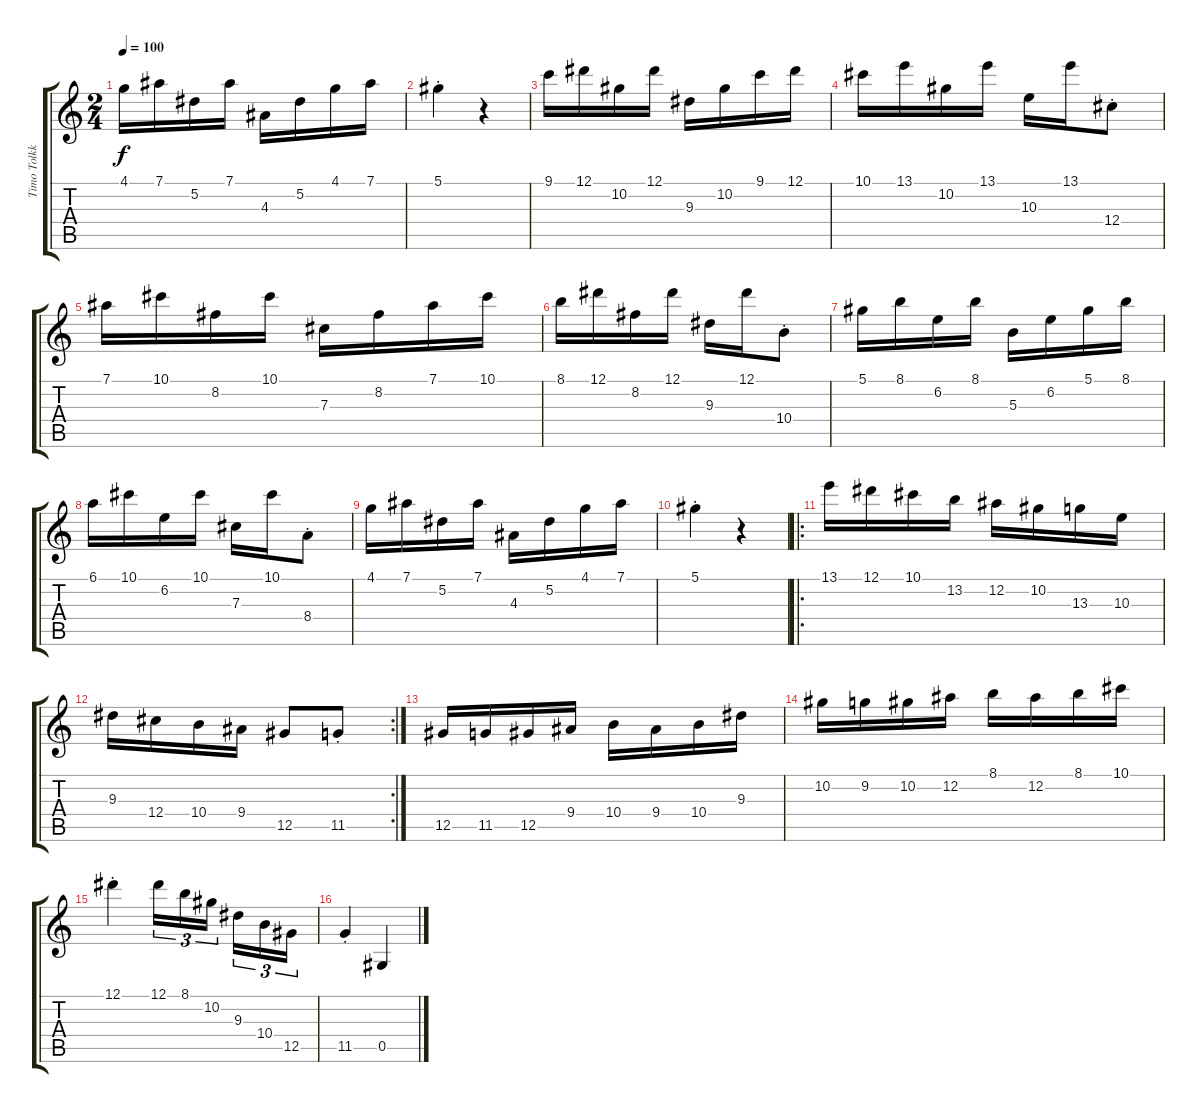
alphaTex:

\track ("Timo Tolkki" "Timo Tolkk") {instrument distortionguitar}
\staff {score tabs}
\tuning (Eb4 Bb3 Gb3 Db3 Ab2 Eb2) {hide}
\ts (2 4)
\tempo 100
\clef g2
\ks c
4.1.16{dy f} 7.1.16 5.2.16 7.1.16 4.3.16 5.2.16 4.1.16 7.1.16 |
5.1{st}.4 r.4 |
9.1.16 12.1.16 10.2.16 12.1.16 9.3.16 10.2.16 9.1.16 12.1.16 |
10.1.16 13.1.16 10.2.16 13.1.16 10.3.16 13.1.16 12.4{st}.8 |
7.1.16 10.1.16 8.2.16 10.1.16 7.3.16 8.2.16 7.1.16 10.1.16 |
8.1.16 12.1.16 8.2.16 12.1.16 9.3.16 12.1.16 10.4{st}.8 |
5.1.16 8.1.16 6.2.16 8.1.16 5.3.16 6.2.16 5.1.16 8.1.16 |
6.1.16 10.1.16 6.2.16 10.1.16 7.3.16 10.1.16 8.4{st}.8 |
4.1.16 7.1.16 5.2.16 7.1.16 4.3.16 5.2.16 4.1.16 7.1.16 |
5.1{st}.4 r.4 |
\ro
13.1.16 12.1.16 10.1.16 13.2.16 12.2.16 10.2.16 13.3.16 10.3.16 |
\rc 2
9.3.16 12.4.16 10.4.16 9.4.16 12.5.8 11.5{st}.8 |
12.5.16 11.5.16 12.5.16 9.4.16 10.4.16 9.4.16 10.4.16 9.3.16 |
10.2.16 9.2.16 10.2.16 12.2.16 8.1.16 12.2.16 8.1.16 10.1.16 |
12.1{st}.4 12.1.16{tu (3 2)} 8.1.16{tu (3 2)} 10.2.16{tu (3 2) beam splitsecondary} 9.3.16{tu (3 2)} 10.4.16{tu (3 2)} 12.5.16{tu (3 2)} |
11.5{st}.4 0.5.4
